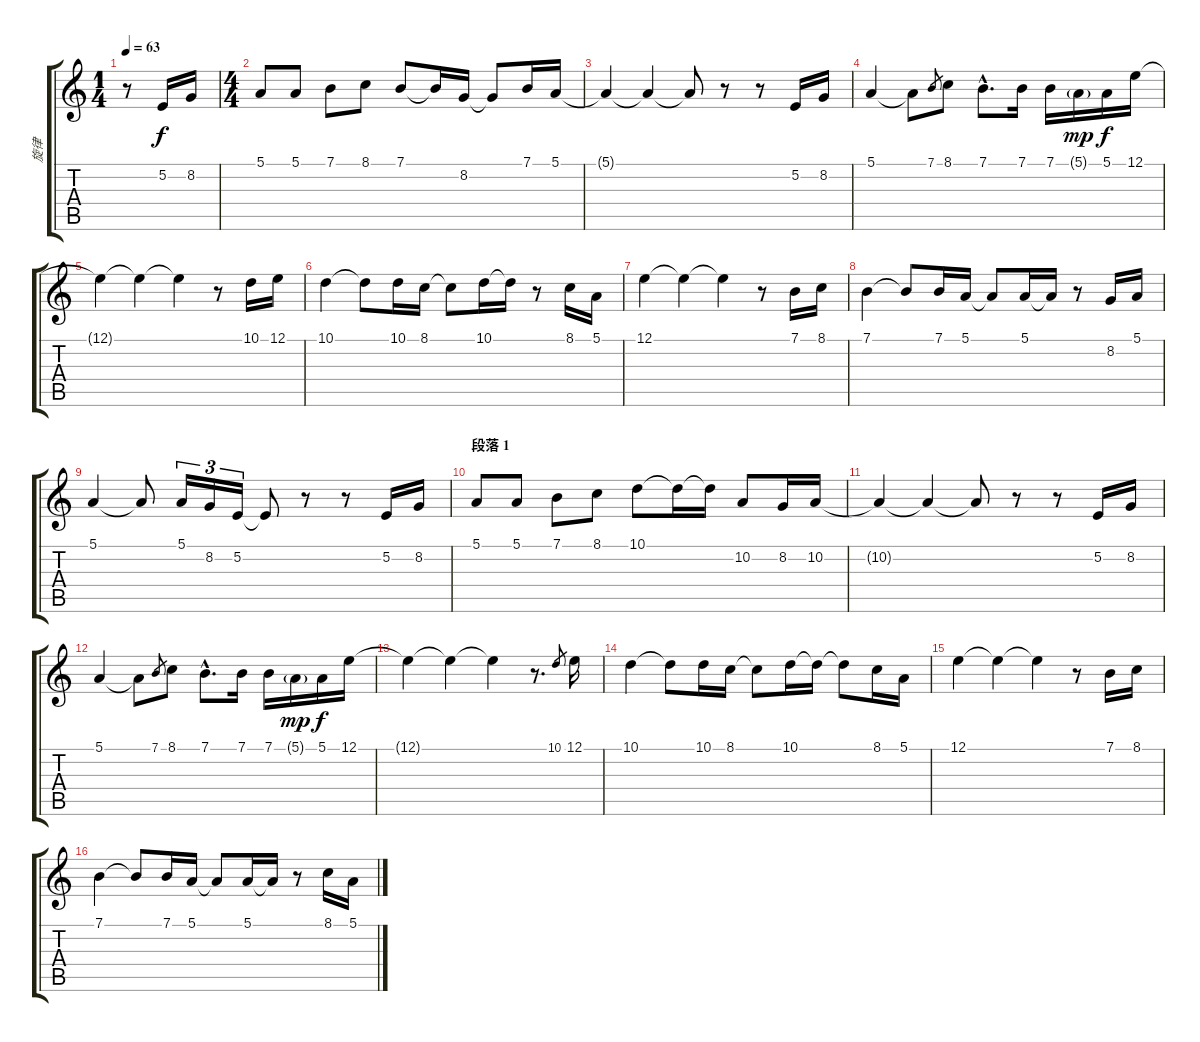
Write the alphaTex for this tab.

\track ("旋律" "旋律") {instrument voiceoohs}
\staff {score tabs}
\tuning (E4 B3 G3 D3 A2 E2) {hide}
\ts (1 4)
\tempo 63
\clef g2
\ks c
r.8{dy f instrument voiceoohs} 5.2.16 8.2.16 |
\ts (4 4)
5.1.8 5.1.8 7.1.8 8.1.8 7.1.8 7.1{t}.16 8.2.16 8.2{t}.8 7.1.16 5.1.16 |
5.1{t}.4 5.1{t}.4 5.1{t}.8 r.8 r.8 5.2.16 8.2.16 |
5.1.4 5.1{t}.8 7.1.8{gr} 8.1.8 7.1{hac}.8{d} 7.1.16 7.1.16 5.1{g}.16{dy mp} 5.1.16{dy f} 12.1.16 |
12.1{t}.4 12.1{t}.4 12.1{t}.4 r.8 10.1.16 12.1.16 |
10.1.4 10.1{t}.8 10.1.16 8.1.16 8.1{t}.8 10.1.16 10.1{t}.16 r.8 8.1.16 5.1.16 |
12.1.4 12.1{t}.4 12.1{t}.4 r.8 7.1.16 8.1.16 |
7.1.4 7.1{t}.8 7.1.16 5.1.16 5.1{t}.8 5.1.16 5.1{t}.16 r.8 8.2.16 5.1.16 |
5.1.4 5.1{t}.8 5.1.16{tu (3 2)} 8.2.16{tu (3 2)} 5.2.16{tu (3 2)} 5.2{t}.8 r.8 r.8 5.2.16 8.2.16 |
\section ("" "段落 1")
5.1.8 5.1.8 7.1.8 8.1.8 10.1.8 10.1{t}.16 10.1{t}.16 10.2.8 8.2.16 10.2.16 |
10.2{t}.4 10.2{t}.4 10.2{t}.8 r.8 r.8 5.2.16 8.2.16 |
5.1.4 5.1{t}.8 7.1.8{gr} 8.1.8 7.1{hac}.8{d} 7.1.16 7.1.16 5.1{g}.16{dy mp} 5.1.16{dy f} 12.1.16 |
12.1{t}.4 12.1{t}.4 12.1{t}.4 r.8{d} 10.1.8{gr} 12.1.16 |
10.1.4 10.1{t}.8 10.1.16 8.1.16 8.1{t}.8 10.1.16 10.1{t}.16 10.1{t}.8 8.1.16 5.1.16 |
12.1.4 12.1{t}.4 12.1{t}.4 r.8 7.1.16 8.1.16 |
7.1.4 7.1{t}.8 7.1.16 5.1.16 5.1{t}.8 5.1.16 5.1{t}.16 r.8 8.1.16 5.1.16
